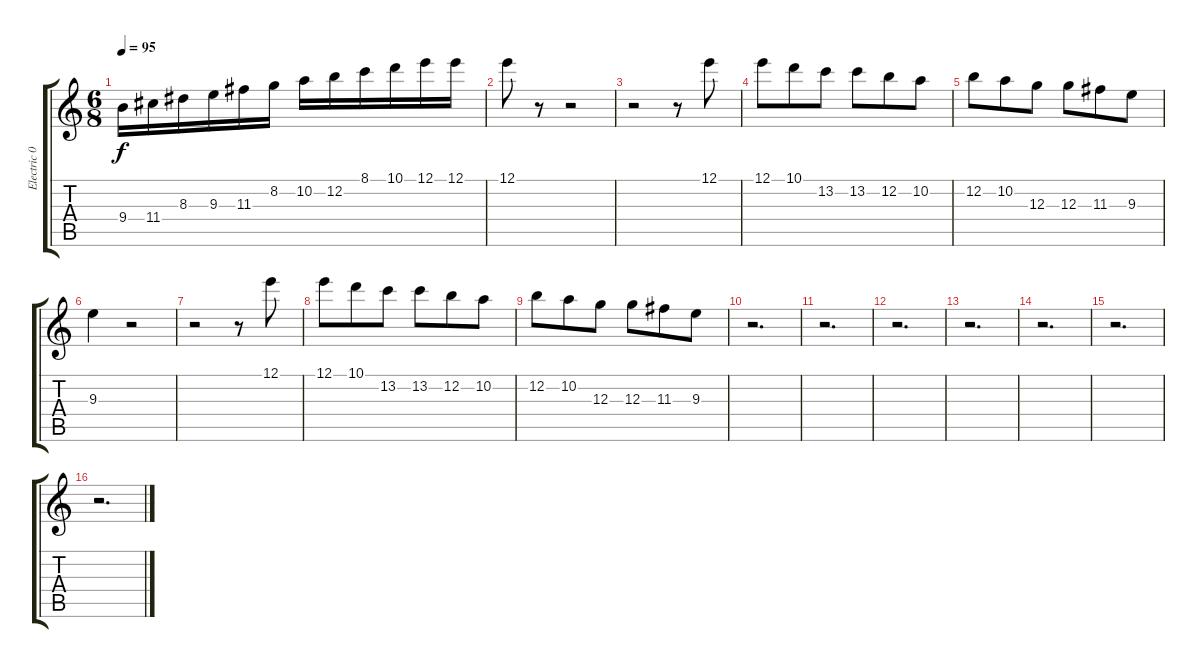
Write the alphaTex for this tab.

\track ("Electric 01" "Electric 0") {instrument overdrivenguitar}
\staff {score tabs}
\tuning (E4 B3 G3 D3 A2 E2) {hide}
\ts (6 8)
\tempo 95
\clef g2
\ks c
9.4.16{dy f} 11.4.16 8.3.16 9.3.16 11.3.16 8.2.16 10.2.16 12.2.16 8.1.16 10.1.16 12.1.16 12.1.16 |
12.1.8 r.8 r.2 |
r.2 r.8 12.1.8 |
12.1.8 10.1.8 13.2.8 13.2.8 12.2.8 10.2.8 |
12.2.8 10.2.8 12.3.8 12.3.8 11.3.8 9.3.8 |
9.3.4 r.2 |
r.2 r.8 12.1.8 |
12.1.8 10.1.8 13.2.8 13.2.8 12.2.8 10.2.8 |
12.2.8 10.2.8 12.3.8 12.3.8 11.3.8 9.3.8 |
r.2{d} |
r.2{d} |
r.2{d} |
r.2{d} |
r.2{d} |
r.2{d} |
r.2{d}
